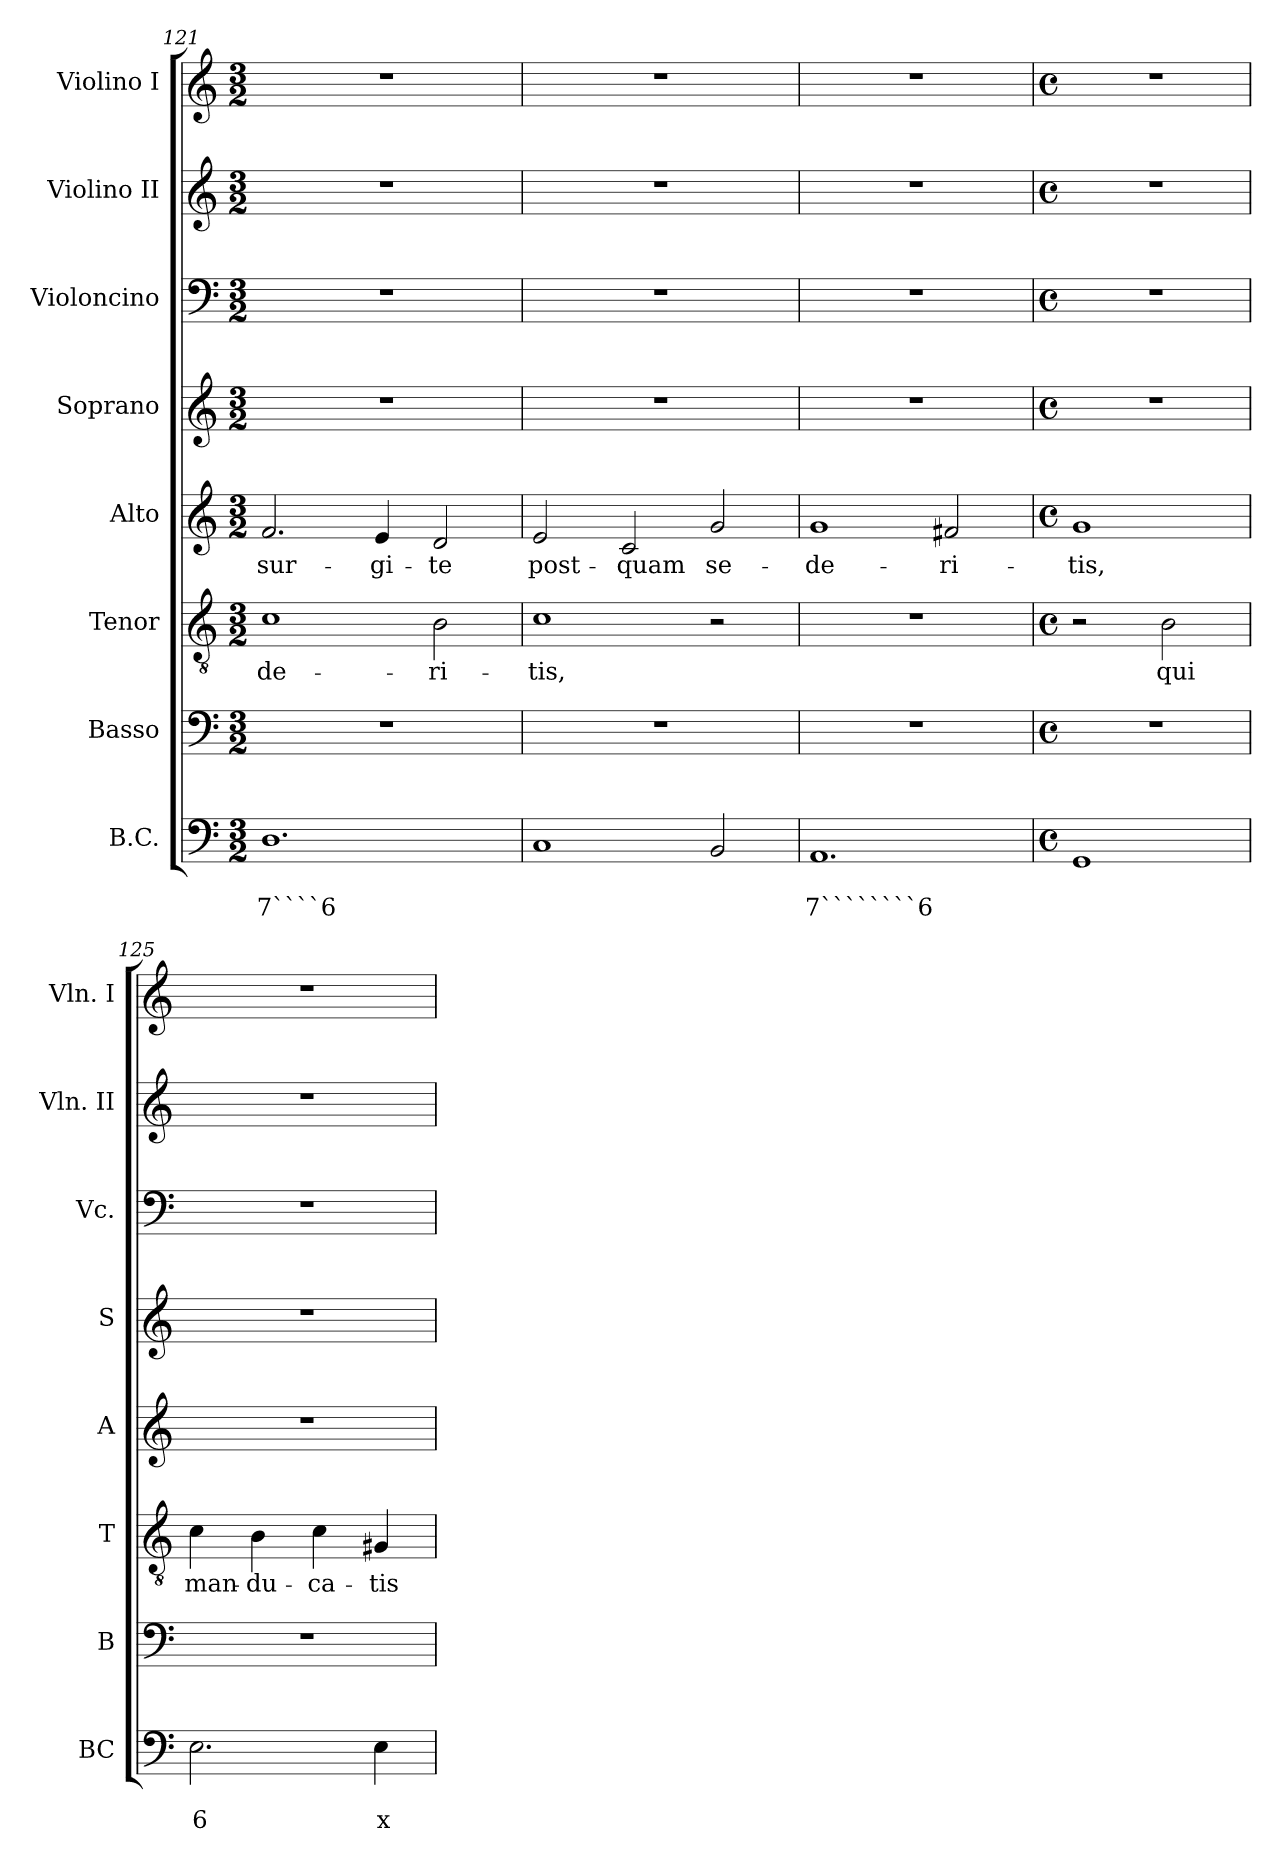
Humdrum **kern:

**kern	**text	**text	**kern	**kern	**text	**kern	**text	**kern	**kern	**kern	**kern
*part8	*part8	*part8	*part7	*part6	*part6	*part5	*part5	*part4	*part3	*part2	*part1
*staff8	*staff8	*staff8	*staff7	*staff6	*staff6	*staff5	*staff5	*staff4	*staff3	*staff2	*staff1
*I"B.C.	*	*	*I"Basso	*I"Tenor	*	*I"Alto	*	*I"Soprano	*I"Violoncino	*I"Violino II	*I"Violino I
*I'BC	*	*	*I'B	*I'T	*	*I'A	*	*I'S	*I'Vc.	*I'Vln. II	*I'Vln. I
*clefF4	*	*	*clefF4	*clefGv2	*	*clefG2	*	*clefG2	*clefF4	*clefG2	*clefG2
*k[]	*	*	*k[]	*k[]	*	*k[]	*	*k[]	*k[]	*k[]	*k[]
*C:	*	*	*C:	*C:	*	*C:	*	*C:	*C:	*C:	*C:
*M3/2	*	*	*M3/2	*M3/2	*	*M3/2	*	*M3/2	*M3/2	*M3/2	*M3/2
=121	=121	=121	=121	=121	=121	=121	=121	=121	=121	=121	=121
!	!	!LO:LY:b	!	!	!LO:LY:b	!	!LO:LY:b	!	!	!	!
1.D	.	7````6	1.r	1c	-de-	2.f/	sur-	1.r	1.r	1.r	1.r
!	!	!	!	!	!	!	!LO:LY:b	!	!	!	!
.	.	.	.	.	.	4e/	-gi-	.	.	.	.
!	!	!	!	!	!LO:LY:b	!	!LO:LY:b	!	!	!	!
.	.	.	.	2B\	-ri-	2d/	-te	.	.	.	.
=122	=122	=122	=122	=122	=122	=122	=122	=122	=122	=122	=122
!	!	!	!	!	!LO:LY:b	!	!LO:LY:b	!	!	!	!
1C	.	.	1.r	1c	-tis,	2e/	post-	1.r	1.r	1.r	1.r
!	!	!	!	!	!	!	!LO:LY:b	!	!	!	!
.	.	.	.	.	.	2c/	-quam	.	.	.	.
!	!	!	!	!	!	!	!LO:LY:b	!	!	!	!
2BB/	.	.	.	2r	.	2g/	se-	.	.	.	.
=123	=123	=123	=123	=123	=123	=123	=123	=123	=123	=123	=123
!	!	!LO:LY:b	!	!	!	!	!LO:LY:b	!	!	!	!
1.AA	.	7````````6	1.r	1.r	.	1g	-de-	1.r	1.r	1.r	1.r
!	!	!	!	!	!	!	!LO:LY:b	!	!	!	!
.	.	.	.	.	.	2f#X/	-ri-	.	.	.	.
!!LO:LB:g=z
=124	=124	=124	=124	=124	=124	=124	=124	=124	=124	=124	=124
*M4/4	*	*	*M4/4	*M4/4	*	*M4/4	*	*M4/4	*M4/4	*M4/4	*M4/4
*met(c)	*	*	*met(c)	*met(c)	*	*met(c)	*	*met(c)	*met(c)	*met(c)	*met(c)
!	!	!	!	!	!	!	!LO:LY:b	!	!	!	!
1GG	.	.	1r	2r	.	1g	-tis,	1r	1r	1r	1r
!	!	!	!	!	!LO:LY:b	!	!	!	!	!	!
.	.	.	.	2B\	qui	.	.	.	.	.	.
=125	=125	=125	=125	=125	=125	=125	=125	=125	=125	=125	=125
!	!	!LO:LY:b	!	!	!LO:LY:b	!	!	!	!	!	!
2.E\	.	6	1r	4c\	man-	1r	.	1r	1r	1r	1r
!	!	!	!	!	!LO:LY:b	!	!	!	!	!	!
.	.	.	.	4B\	-du-	.	.	.	.	.	.
!	!	!	!	!	!LO:LY:b	!	!	!	!	!	!
.	.	.	.	4c\	-ca-	.	.	.	.	.	.
!	!	!LO:LY:b	!	!	!LO:LY:b	!	!	!	!	!	!
4E\	.	x	.	4G#X/	-tis	.	.	.	.	.	.
=	=	=	=	=	=	=	=	=	=	=	=
*-	*-	*-	*-	*-	*-	*-	*-	*-	*-	*-	*-
